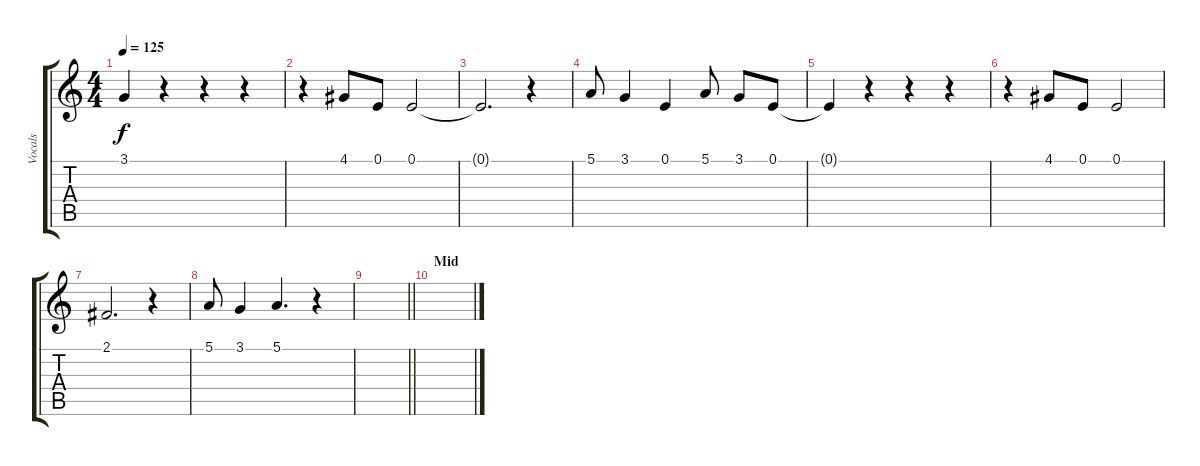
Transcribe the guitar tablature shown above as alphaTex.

\track ("Vocals" "Vocals") {instrument tenorsax}
\staff {score tabs}
\tuning (E4 B3 G3 D3 A2 E2) {hide}
\ts (4 4)
\tempo 125
\clef g2
\ks c
3.1{t}.4{dy f} r.4 r.4 r.4 |
r.4 4.1.8 0.1.8 0.1.2 |
0.1{t}.2{d} r.4 |
5.1.8 3.1.4 0.1.4 5.1.8 3.1.8 0.1.8 |
0.1{t}.4 r.4 r.4 r.4 |
r.4 4.1.8 0.1.8 0.1.2 |
2.1.2{d} r.4 |
5.1.8 3.1.4 5.1.4{d} r.4 |
\barLineRight lightlight
|
\section ("" "Mid")
